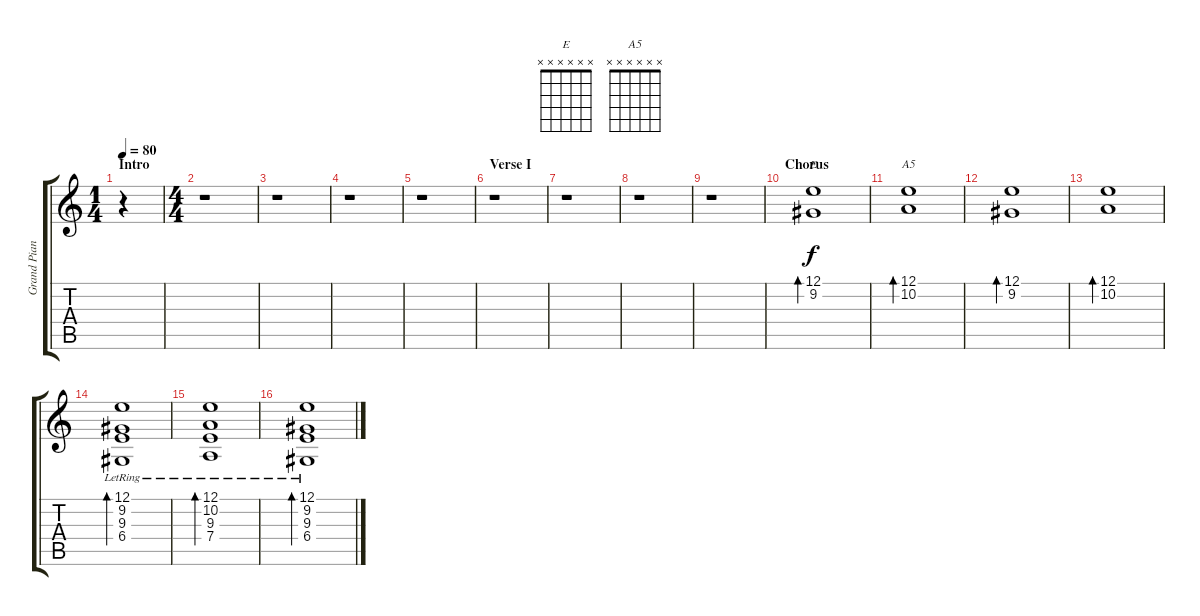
\track ("Grand Piano" "Grand Pian") {instrument acousticgrandpiano}
\staff {score tabs}
\tuning (E4 B3 G3 D3 A2 E2) {hide}
\chord ("E" x x x x x x)
\chord ("A5" x x x x x x)
\ts (1 4)
\section ("" "Intro")
\tempo 80
\clef g2
\ks c
r.4{dy f instrument acousticgrandpiano} |
\ts (4 4)
r.1 |
r.1 |
r.1 |
r.1 |
\section ("" "Verse I")
r.1 |
r.1 |
r.1 |
r.1 |
\section ("" "Chorus")
(12.1 9.2).1{bd 120 ch "E"} |
(12.1 10.2).1{bd 120 ch "A5"} |
(12.1 9.2).1{bd 120} |
(12.1 10.2).1{bd 120} |
(12.1 9.2 9.3{lr} 6.4{lr}).1{bd 120} |
(12.1 10.2 9.3{lr} 7.4{lr}).1{bd 120} |
(12.1 9.2 9.3{lr} 6.4).1{bd 120}
